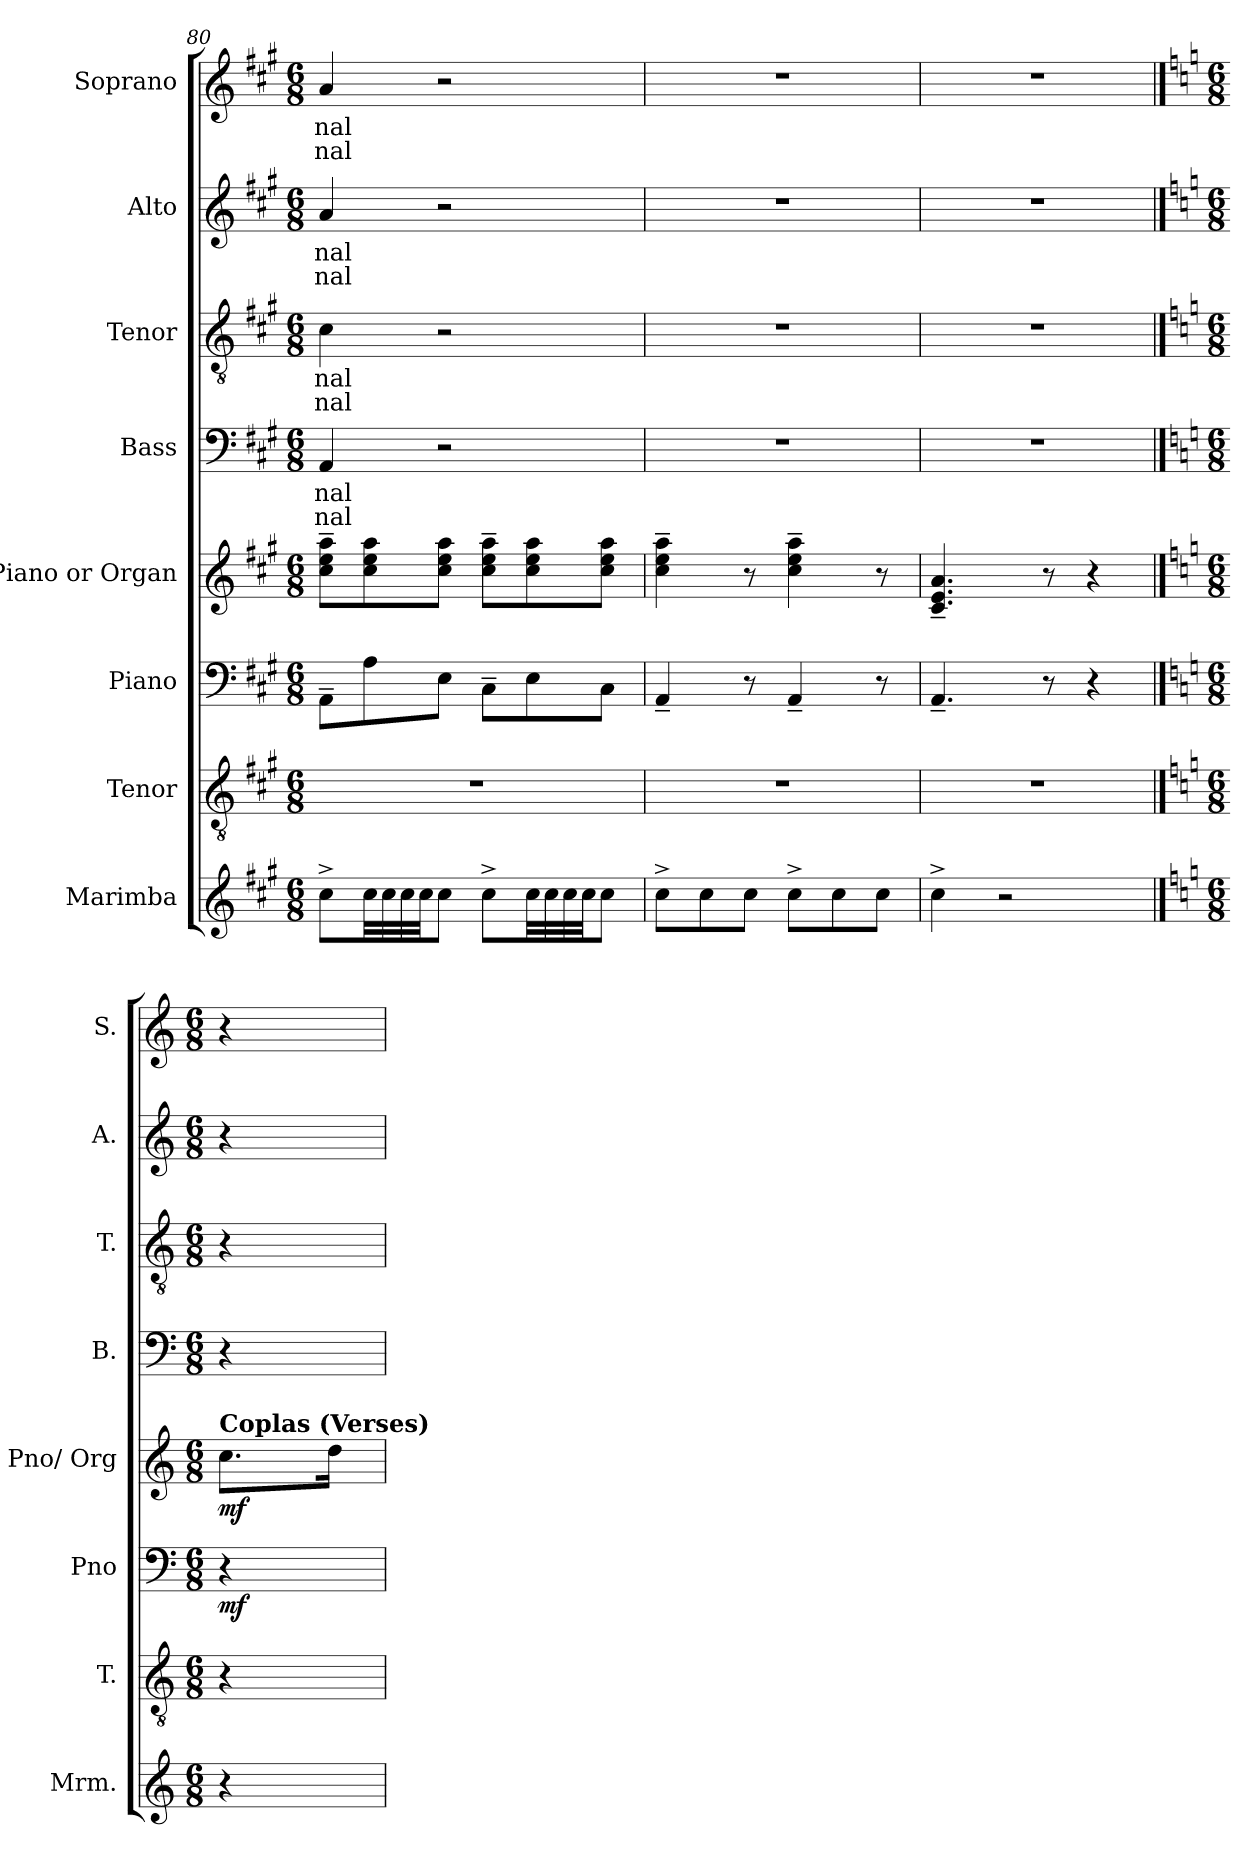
**kern	**kern	**kern	**dynam	**kern	**dynam	**kern	**text	**text	**kern	**text	**text	**kern	**text	**text	**kern	**text	**text
*part8	*part7	*part6	*part6	*part5	*part5	*part4	*part4	*part4	*part3	*part3	*part3	*part2	*part2	*part2	*part1	*part1	*part1
*staff8	*staff7	*staff6	*staff6	*staff5	*staff5	*staff4	*staff4	*staff4	*staff3	*staff3	*staff3	*staff2	*staff2	*staff2	*staff1	*staff1	*staff1
*I"Marimba	*I"Tenor	*I"Piano	*	*I"Piano or Organ	*	*I"Bass	*	*	*I"Tenor	*	*	*I"Alto	*	*	*I"Soprano	*	*
*I'Mrm.	*I'T.	*I'Pno	*	*I'Pno/ Org	*	*I'B.	*	*	*I'T.	*	*	*I'A.	*	*	*I'S.	*	*
*clefG2	*clefGv2	*clefF4	*	*clefG2	*	*clefF4	*	*	*clefGv2	*	*	*clefG2	*	*	*clefG2	*	*
*k[f#c#g#]	*k[f#c#g#]	*k[f#c#g#]	*	*k[f#c#g#]	*	*k[f#c#g#]	*	*	*k[f#c#g#]	*	*	*k[f#c#g#]	*	*	*k[f#c#g#]	*	*
*M6/8	*M6/8	*M6/8	*	*M6/8	*	*M6/8	*	*	*M6/8	*	*	*M6/8	*	*	*M6/8	*	*
=80	=80	=80	=80	=80	=80	=80	=80	=80	=80	=80	=80	=80	=80	=80	=80	=80	=80
!	!	!	!	!	!	!	!LO:LY:b	!LO:LY:b	!	!LO:LY:b	!LO:LY:b	!	!LO:LY:b	!LO:LY:b	!	!LO:LY:b	!LO:LY:b
8cc#^\L	2.r	8AA~\L	.	8cc#\~ 8ee\~ 8aa\~L	.	4AA/	nal	-nal	4c#\	nal	-nal	4a/	nal	nal	4a/	nal	nal
*tremolo	*	*	*	*	*	*	*	*	*	*	*	*	*	*	*	*	*
32cc#\	.	8A\	.	8cc#\ 8ee\ 8aa\	.	.	.	.	.	.	.	.	.	.	.	.	.
32cc#\	.	.	.	.	.	.	.	.	.	.	.	.	.	.	.	.	.
32cc#\	.	.	.	.	.	.	.	.	.	.	.	.	.	.	.	.	.
32cc#\	.	.	.	.	.	.	.	.	.	.	.	.	.	.	.	.	.
*Xtremolo	*	*	*	*	*	*	*	*	*	*	*	*	*	*	*	*	*
8cc#\J	.	8E\J	.	8cc#\ 8ee\ 8aa\J	.	2r	.	.	2r	.	.	2r	.	.	2r	.	.
8cc#^\L	.	8C#~\L	.	8cc#\~ 8ee\~ 8aa\~L	.	.	.	.	.	.	.	.	.	.	.	.	.
*tremolo	*	*	*	*	*	*	*	*	*	*	*	*	*	*	*	*	*
32cc#\	.	8E\	.	8cc#\ 8ee\ 8aa\	.	.	.	.	.	.	.	.	.	.	.	.	.
32cc#\	.	.	.	.	.	.	.	.	.	.	.	.	.	.	.	.	.
32cc#\	.	.	.	.	.	.	.	.	.	.	.	.	.	.	.	.	.
32cc#\	.	.	.	.	.	.	.	.	.	.	.	.	.	.	.	.	.
*Xtremolo	*	*	*	*	*	*	*	*	*	*	*	*	*	*	*	*	*
8cc#\J	.	8C#\J	.	8cc#\ 8ee\ 8aa\J	.	.	.	.	.	.	.	.	.	.	.	.	.
=81	=81	=81	=81	=81	=81	=81	=81	=81	=81	=81	=81	=81	=81	=81	=81	=81	=81
8cc#^\L	2.r	4AA~/	.	4cc#\~ 4ee\~ 4aa\~	.	2.r	.	.	2.r	.	.	2.r	.	.	2.r	.	.
8cc#\	.	.	.	.	.	.	.	.	.	.	.	.	.	.	.	.	.
8cc#\J	.	8r	.	8r	.	.	.	.	.	.	.	.	.	.	.	.	.
8cc#^\L	.	4AA~/	.	4cc#\~ 4ee\~ 4aa\~	.	.	.	.	.	.	.	.	.	.	.	.	.
8cc#\	.	.	.	.	.	.	.	.	.	.	.	.	.	.	.	.	.
8cc#\J	.	8r	.	8r	.	.	.	.	.	.	.	.	.	.	.	.	.
=82	=82	=82	=82	=82	=82	=82	=82	=82	=82	=82	=82	=82	=82	=82	=82	=82	=82
4cc#^\	2.r	4.AA~/	.	4.c#/~ 4.e/~ 4.a/~	.	2.r	.	.	2.r	.	.	2.r	.	.	2.r	.	.
2r	.	.	.	.	.	.	.	.	.	.	.	.	.	.	.	.	.
.	.	8r	.	8r	.	.	.	.	.	.	.	.	.	.	.	.	.
.	.	4r	.	4r	.	.	.	.	.	.	.	.	.	.	.	.	.
!!LO:PB:g=z
==83	==83	==83	==83	==83	==83	==83	==83	==83	==83	==83	==83	==83	==83	==83	==83	==83	==83
*k[]	*k[]	*k[]	*	*k[]	*	*k[]	*	*	*k[]	*	*	*k[]	*	*	*k[]	*	*
*M6/8	*M6/8	*M6/8	*	*M6/8	*	*M6/8	*	*	*M6/8	*	*	*M6/8	*	*	*M6/8	*	*
*	*	*	*	*	*	*	*	*	*	*	*	*	*	*	*MM65	*	*
!	!	!	!	!LO:TX:a:B:t=Coplas (Verses)	!	!	!	!	!	!	!	!	!	!	!	!	!
!	!	!	!LO:DY:b	!	!LO:DY:b	!	!	!	!	!	!	!	!	!	!	!	!
4r	4r	4r	mf	8.cc\L	mf	4r	.	.	4r	.	.	4r	.	.	4r	.	.
.	.	.	.	16dd\Jk	.	.	.	.	.	.	.	.	.	.	.	.	.
=	=	=	=	=	=	=	=	=	=	=	=	=	=	=	=	=	=
*-	*-	*-	*-	*-	*-	*-	*-	*-	*-	*-	*-	*-	*-	*-	*-	*-	*-
